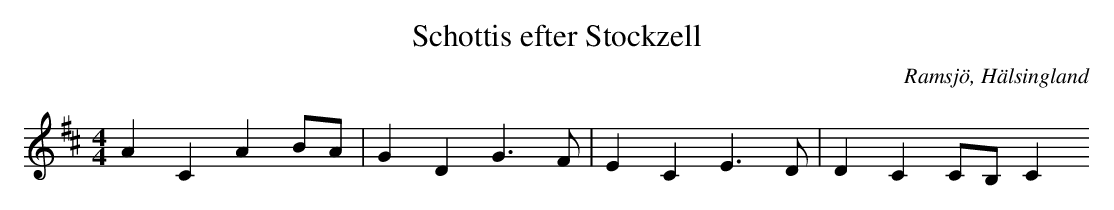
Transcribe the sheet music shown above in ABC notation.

X:1
T: Schottis efter Stockzell
O: Ramsjö, Hälsingland
M: 4/4
L: 1/8
K: D
A2 C2 A2 BA|G2 D2 G2>F2|E2 C2 E2>D2|D2 C2 CB, C2
